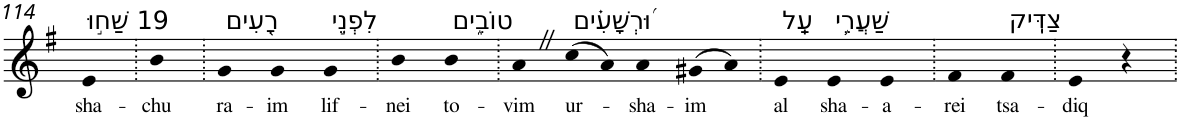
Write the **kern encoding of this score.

**kern	**text
*part1	*part1
*staff1	*staff1
*I"Piano	*
*I'Pno	*
!!LO:PB:g=z
*clefG2	*
*k[f#]	*
*G:	*
=114	=114
!LO:TX:a:t=19 שַׁח֣וּ	!
!	!LO:LY:b
4e	sha-
=115.	=115.
!	!LO:LY:b
4b	-chu
=116.	=116.
!LO:TX:a:t=רָ֭עִים	!
!	!LO:LY:b
4g	ra-
!	!LO:LY:b
4g	-im
!LO:TX:a:t=לִפְנֵ֣י	!
!	!LO:LY:b
4g	lif-
=117.	=117.
!	!LO:LY:b
4b	-nei
!LO:TX:a:t=טוֹבִ֑ים	!
!	!LO:LY:b
4b	to-
=118.	=118.
!	!LO:LY:b
4aZ	-vim
!LO:TX:a:t=וּ֝רְשָׁעִ֗ים	!
!	!LO:LY:b
(>8cc	ur-
8a)	.
!	!LO:LY:b
4a	-sha-
!	!LO:LY:b
(>8g#X	-im
8a)	.
=119.	=119.
!LO:TX:a:t=עַֽל	!
!	!LO:LY:b
4e	al
!LO:TX:a:t=שַׁעֲרֵ֥י	!
!	!LO:LY:b
4e	sha-
!	!LO:LY:b
4e	-a-
=120.	=120.
!	!LO:LY:b
4f#	-rei
!LO:TX:a:t=צַדִּֽיק	!
!	!LO:LY:b
4f#	tsa-
=121.	=121.
!	!LO:LY:b
4e	-diq
4r	.
=.	=.
*-	*-
